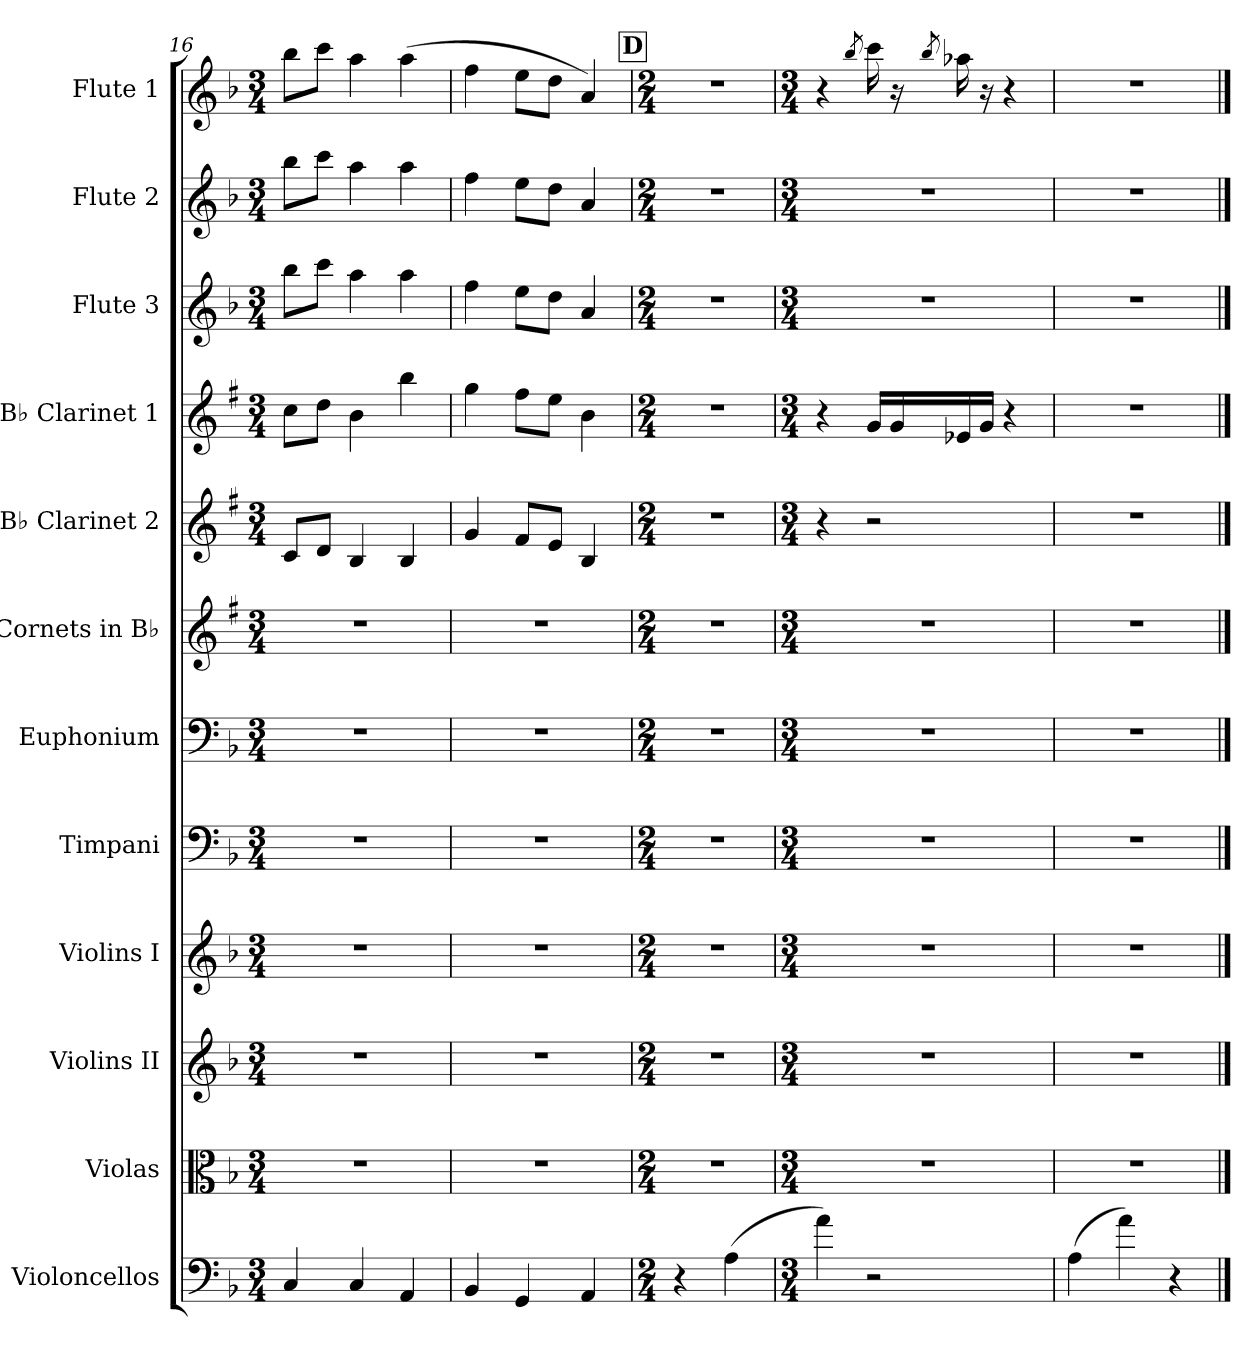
**kern	**kern	**kern	**kern	**kern	**kern	**kern	**kern	**kern	**kern	**kern	**kern
*part12	*part11	*part10	*part9	*part8	*part7	*part6	*part5	*part4	*part3	*part2	*part1
*staff12	*staff11	*staff10	*staff9	*staff8	*staff7	*staff6	*staff5	*staff4	*staff3	*staff2	*staff1
*I"Violoncellos	*I"Violas	*I"Violins II	*I"Violins I	*I"Timpani	*I"Euphonium	*I"Cornets in B♭	*I"B♭ Clarinet 2	*I"B♭ Clarinet 1	*I"Flute 3	*I"Flute 2	*I"Flute 1
*I'Vlc.	*I'Vla.	*I'Vln.	*I'Vln.	*I'Timp.	*I'Eu.	*	*I'B♭ Cl. 2	*I'B♭ Cl. 1	*I'Fl. 3	*I'Fl. 2	*I'Fl. 1
!!LO:PB:g=z
*clefF4	*clefC3	*clefG2	*clefG2	*clefF4	*clefF4	*clefG2	*clefG2	*clefG2	*clefG2	*clefG2	*clefG2
*	*	*	*	*	*	*ITrd1c2	*ITrd1c2	*ITrd1c2	*	*	*
*k[b-]	*k[b-]	*k[b-]	*k[b-]	*k[b-]	*k[b-]	*k[b-]	*k[b-]	*k[b-]	*k[b-]	*k[b-]	*k[b-]
*M3/4	*M3/4	*M3/4	*M3/4	*M3/4	*M3/4	*M3/4	*M3/4	*M3/4	*M3/4	*M3/4	*M3/4
=16	=16	=16	=16	=16	=16	=16	=16	=16	=16	=16	=16
4C/	2.r	2.r	2.r	2.r	2.r	2.r	8B-/L	8b-\L	8bb-\L	8bb-\L	8bb-\L
.	.	.	.	.	.	.	8c/J	8cc\J	8ccc\J	8ccc\J	8ccc\J
4C/	.	.	.	.	.	.	4A/	4a\	4aa\	4aa\	4aa\
4AA/	.	.	.	.	.	.	4A/	4aa\	4aa\	4aa\	(4aa\
=17	=17	=17	=17	=17	=17	=17	=17	=17	=17	=17	=17
4BB-/	2.r	2.r	2.r	2.r	2.r	2.r	4f/	4ff\	4ff\	4ff\	4ff\
4GG/	.	.	.	.	.	.	8e/L	8ee\L	8ee\L	8ee\L	8ee\L
.	.	.	.	.	.	.	8d/J	8dd\J	8dd\J	8dd\J	8dd\J
4AA/	.	.	.	.	.	.	4A/	4a\	4a/	4a/	4a/)
!!LO:REH:place=s1:a:B:fs=14:t=D
=18	=18	=18	=18	=18	=18	=18	=18	=18	=18	=18	=18
*M2/4	*M2/4	*M2/4	*M2/4	*M2/4	*M2/4	*M2/4	*M2/4	*M2/4	*M2/4	*M2/4	*M2/4
4r	2r	2r	2r	2r	2r	2r	2r	2r	2r	2r	2r
(4A\	.	.	.	.	.	.	.	.	.	.	.
=19	=19	=19	=19	=19	=19	=19	=19	=19	=19	=19	=19
*M3/4	*M3/4	*M3/4	*M3/4	*M3/4	*M3/4	*M3/4	*M3/4	*M3/4	*M3/4	*M3/4	*M3/4
4a\)	2.r	2.r	2.r	2.r	2.r	2.r	4r	4r	2.r	2.r	4r
.	.	.	.	.	.	.	.	.	.	.	8qbb-/
2r	.	.	.	.	.	.	2r	16f/LL	.	.	16ccc\
.	.	.	.	.	.	.	.	16f/	.	.	16r
.	.	.	.	.	.	.	.	.	.	.	8qbb-/
.	.	.	.	.	.	.	.	16d-X/	.	.	16aa-X\
.	.	.	.	.	.	.	.	16f/JJ	.	.	16r
.	.	.	.	.	.	.	.	4r	.	.	4r
=20	=20	=20	=20	=20	=20	=20	=20	=20	=20	=20	=20
(4A\	2.r	2.r	2.r	2.r	2.r	2.r	2.r	2.r	2.r	2.r	2.r
4a\)	.	.	.	.	.	.	.	.	.	.	.
4r	.	.	.	.	.	.	.	.	.	.	.
==	==	==	==	==	==	==	==	==	==	==	==
*-	*-	*-	*-	*-	*-	*-	*-	*-	*-	*-	*-
